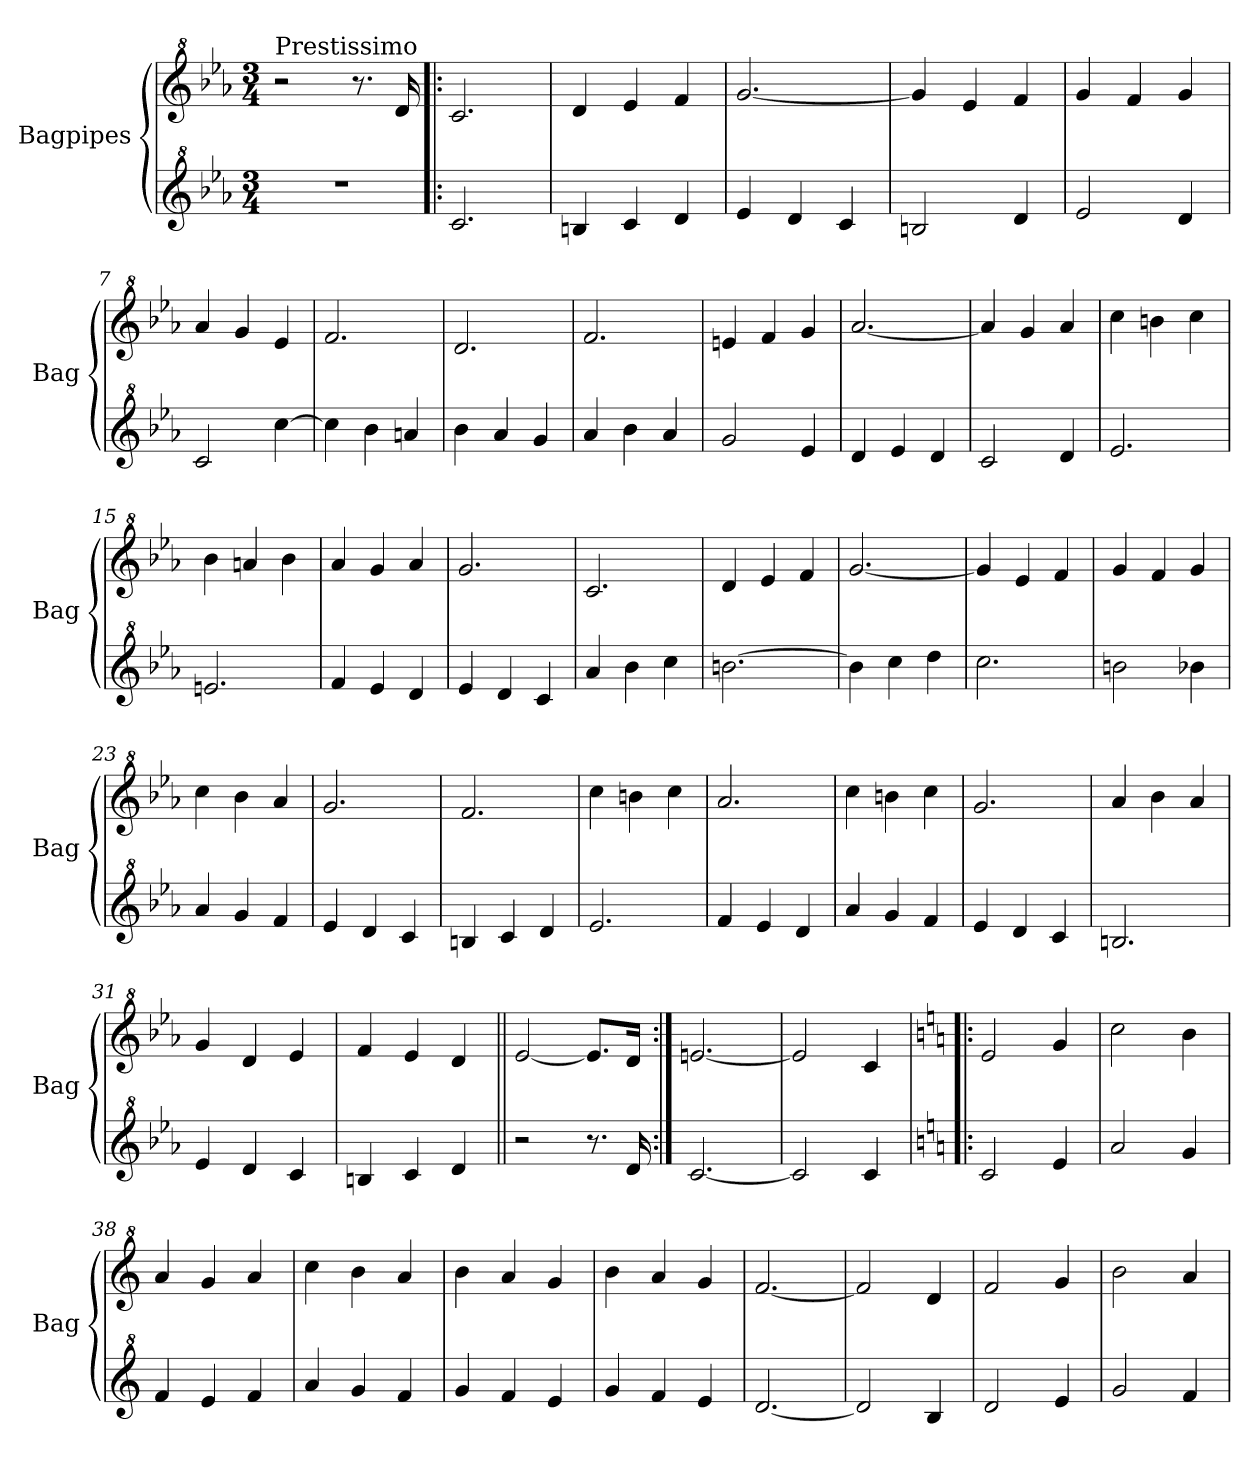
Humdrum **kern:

**kern	**kern
*part2	*part1
*staff2	*staff1
*I"Bagpipes	*I"Bagpipes
*I'Bag	*I'Bag
*clefG^2	*clefG^2
*k[b-e-a-]	*k[b-e-a-]
*E-:	*E-:
*M3/4	*M3/4
=1	=1
!	!LO:TX:a:t=Prestissimo
2.r	2r
.	8.r
.	16dd/
=2!|:	=2!|:
2.cc/	2.cc/
=3	=3
4bn/	4dd/
4cc/	4ee-/
4dd/	4ff/
=4	=4
4ee-/	[2.gg/
4dd/	.
4cc/	.
=5	=5
2bn/	4gg/]
.	4ee-/
4dd/	4ff/
=6	=6
2ee-/	4gg/
.	4ff/
4dd/	4gg/
=7	=7
2cc/	4aa-/
.	4gg/
[4ccc\	4ee-/
=8	=8
4ccc\]	2.ff/
4bb-\	.
4aan/	.
=9	=9
4bb-\	2.dd/
4aa-/	.
4gg/	.
=10	=10
4aa-/	2.ff/
4bb-\	.
4aa-/	.
=11	=11
2gg/	4een/
.	4ff/
4ee-/	4gg/
=12	=12
4dd/	[2.aa-/
4ee-/	.
4dd/	.
!!LO:LB:g=z
=13	=13
2cc/	4aa-/]
.	4gg/
4dd/	4aa-/
=14	=14
2.ee-/	4ccc\
.	4bbn\
.	4ccc\
=15	=15
2.een/	4bb-\
.	4aan/
.	4bb-\
=16	=16
4ff/	4aa-/
4ee-/	4gg/
4dd/	4aa-/
=17	=17
4ee-/	2.gg/
4dd/	.
4cc/	.
=18	=18
4aa-/	2.cc/
4bb-\	.
4ccc\	.
=19	=19
[2.bbn\	4dd/
.	4ee-/
.	4ff/
=20	=20
4bb\]	[2.gg/
4ccc\	.
4ddd\	.
=21	=21
2.ccc\	4gg/]
.	4ee-/
.	4ff/
=22	=22
2bbn\	4gg/
.	4ff/
4bb-X\	4gg/
=23	=23
4aa-/	4ccc\
4gg/	4bb-\
4ff/	4aa-/
=24	=24
4ee-/	2.gg/
4dd/	.
4cc/	.
!!LO:LB:g=z
=25	=25
4bn/	2.ff/
4cc/	.
4dd/	.
=26	=26
2.ee-/	4ccc\
.	4bbn\
.	4ccc\
=27	=27
4ff/	2.aa-/
4ee-/	.
4dd/	.
=28	=28
4aa-/	4ccc\
4gg/	4bbn\
4ff/	4ccc\
=29	=29
4ee-/	2.gg/
4dd/	.
4cc/	.
=30	=30
2.bn/	4aa-/
.	4bb-\
.	4aa-/
=31	=31
4ee-/	4gg/
4dd/	4dd/
4cc/	4ee-/
=32	=32
4bn/	4ff/
4cc/	4ee-/
4dd/	4dd/
=33||	=33||
2r	[2ee-/
8.r	8.ee-/L]
16dd/	16dd/Jk
=34:|!	=34:|!
[2.cc/	[2.een/
=35	=35
2cc/]	2ee/]
4cc/	4cc/
=36!|:	=36!|:
*k[]	*k[]
*C:	*C:
2cc/	2ee/
4ee/	4gg/
!!LO:LB:g=z
=37	=37
2aa/	2ccc\
4gg/	4bb\
=38	=38
4ff/	4aa/
4ee/	4gg/
4ff/	4aa/
=39	=39
4aa/	4ccc\
4gg/	4bb\
4ff/	4aa/
=40	=40
4gg/	4bb\
4ff/	4aa/
4ee/	4gg/
=41	=41
4gg/	4bb\
4ff/	4aa/
4ee/	4gg/
=42	=42
[2.dd/	[2.ff/
=43	=43
2dd/]	2ff/]
4b/	4dd/
=44	=44
2dd/	2ff/
4ee/	4gg/
=45	=45
2gg/	2bb\
4ff/	4aa/
=	=
*-	*-
